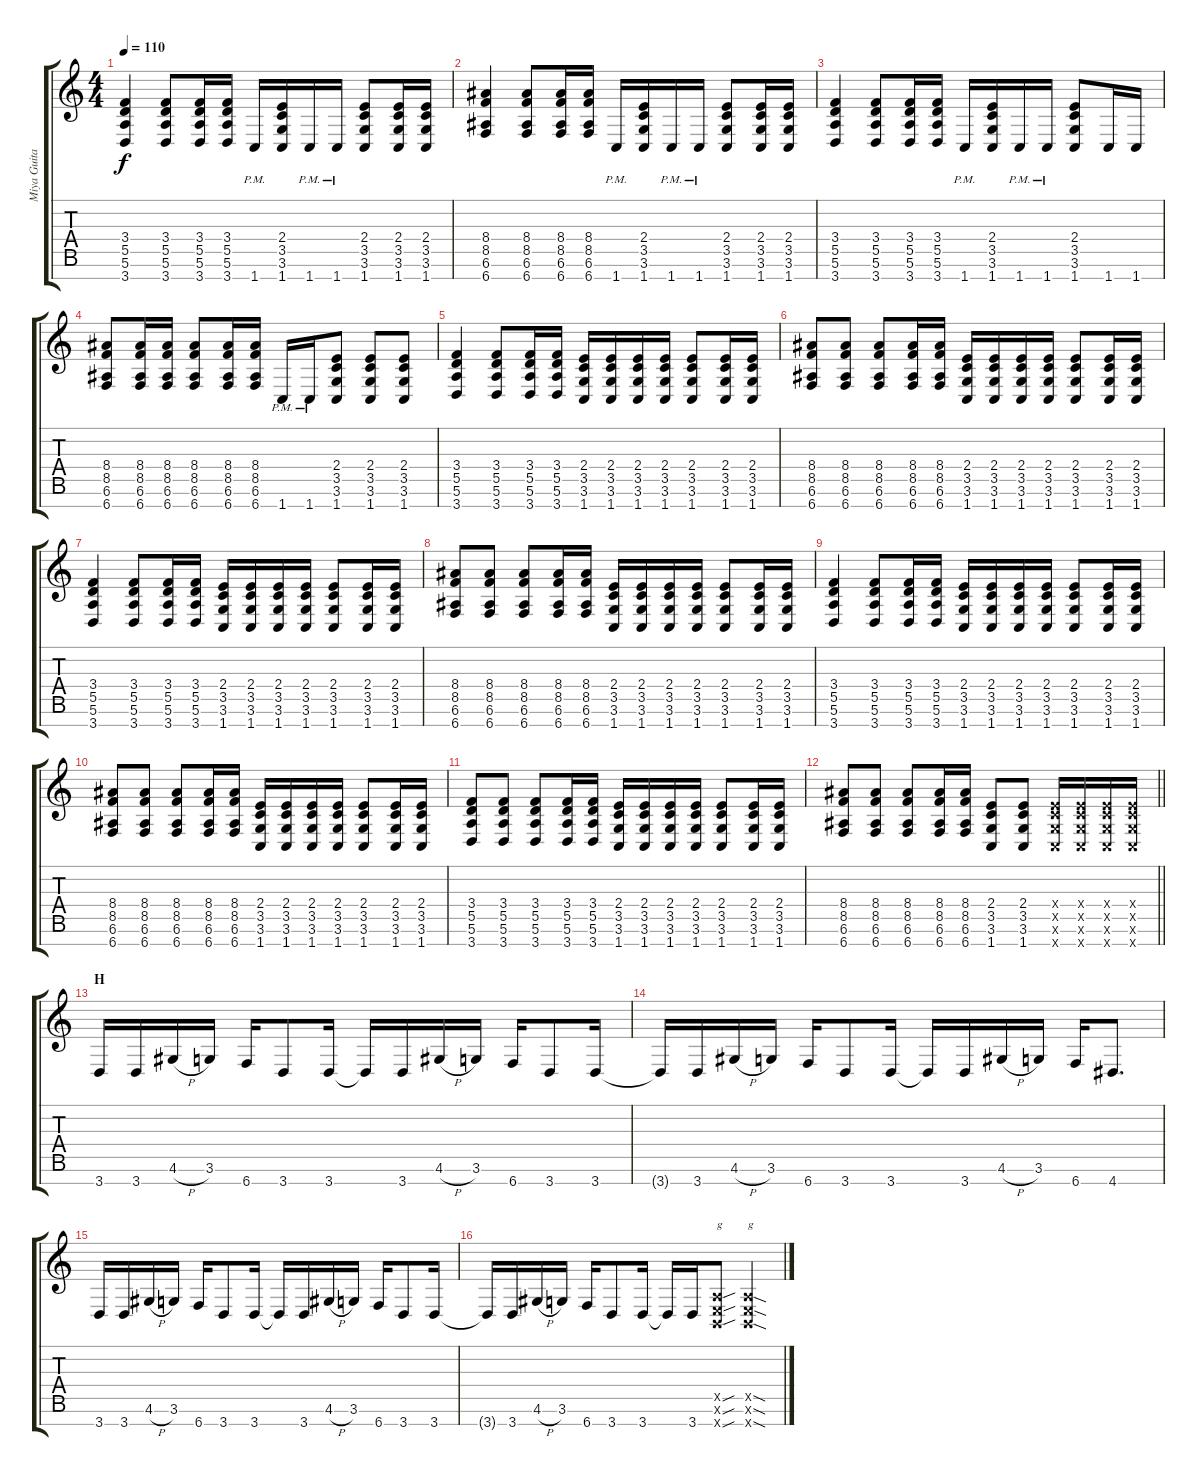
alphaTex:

\track ("Miya Guitar I" "Miya Guita") {instrument distortionguitar}
\staff {score tabs}
\tuning (E4 B3 G3 D3 A2 E2 B1) {hide}
\ts (4 4)
\tempo 110
\clef g2
\ks c
(3.4 5.5 5.6 3.7).4{dy f} (3.4 5.5 5.6 3.7).8 (3.4 5.5 5.6 3.7).16 (3.4 5.5 5.6 3.7).16 1.7{pm}.16 (2.4 3.5 3.6 1.7).16 1.7{pm}.16 1.7{pm}.16 (2.4 3.5 3.6 1.7).8 (2.4 3.5 3.6 1.7).16 (2.4 3.5 3.6 1.7).16 |
(8.4 8.5 6.6 6.7).4 (8.4 8.5 6.6 6.7).8 (8.4 8.5 6.6 6.7).16 (8.4 8.5 6.6 6.7).16 1.7{pm}.16 (2.4 3.5 3.6 1.7).16 1.7{pm}.16 1.7{pm}.16 (2.4 3.5 3.6 1.7).8 (2.4 3.5 3.6 1.7).16 (2.4 3.5 3.6 1.7).16 |
(3.4 5.5 5.6 3.7).4 (3.4 5.5 5.6 3.7).8 (3.4 5.5 5.6 3.7).16 (3.4 5.5 5.6 3.7).16 1.7{pm}.16 (2.4 3.5 3.6 1.7).16 1.7{pm}.16 1.7{pm}.16 (2.4 3.5 3.6 1.7).8 1.7.16 1.7.16 |
(8.4 8.5 6.6 6.7).8 (8.4 8.5 6.6 6.7).16 (8.4 8.5 6.6 6.7).16 (8.4 8.5 6.6 6.7).8 (8.4 8.5 6.6 6.7).16 (8.4 8.5 6.6 6.7).16 1.7{pm}.16 1.7{pm}.16 (2.4 3.5 3.6 1.7).8 (2.4 3.5 3.6 1.7).8 (2.4 3.5 3.6 1.7).8 |
(3.4 5.5 5.6 3.7).4 (3.4 5.5 5.6 3.7).8 (3.4 5.5 5.6 3.7).16 (3.4 5.5 5.6 3.7).16 (2.4 3.5 3.6 1.7).16 (2.4 3.5 3.6 1.7).16 (2.4 3.5 3.6 1.7).16 (2.4 3.5 3.6 1.7).16 (2.4 3.5 3.6 1.7).8 (2.4 3.5 3.6 1.7).16 (2.4 3.5 3.6 1.7).16 |
(8.4 8.5 6.6 6.7).8 (8.4 8.5 6.6 6.7).8 (8.4 8.5 6.6 6.7).8 (8.4 8.5 6.6 6.7).16 (8.4 8.5 6.6 6.7).16 (2.4 3.5 3.6 1.7).16 (2.4 3.5 3.6 1.7).16 (2.4 3.5 3.6 1.7).16 (2.4 3.5 3.6 1.7).16 (2.4 3.5 3.6 1.7).8 (2.4 3.5 3.6 1.7).16 (2.4 3.5 3.6 1.7).16 |
(3.4 5.5 5.6 3.7).4 (3.4 5.5 5.6 3.7).8 (3.4 5.5 5.6 3.7).16 (3.4 5.5 5.6 3.7).16 (2.4 3.5 3.6 1.7).16 (2.4 3.5 3.6 1.7).16 (2.4 3.5 3.6 1.7).16 (2.4 3.5 3.6 1.7).16 (2.4 3.5 3.6 1.7).8 (2.4 3.5 3.6 1.7).16 (2.4 3.5 3.6 1.7).16 |
(8.4 8.5 6.6 6.7).8 (8.4 8.5 6.6 6.7).8 (8.4 8.5 6.6 6.7).8 (8.4 8.5 6.6 6.7).16 (8.4 8.5 6.6 6.7).16 (2.4 3.5 3.6 1.7).16 (2.4 3.5 3.6 1.7).16 (2.4 3.5 3.6 1.7).16 (2.4 3.5 3.6 1.7).16 (2.4 3.5 3.6 1.7).8 (2.4 3.5 3.6 1.7).16 (2.4 3.5 3.6 1.7).16 |
(3.4 5.5 5.6 3.7).4 (3.4 5.5 5.6 3.7).8 (3.4 5.5 5.6 3.7).16 (3.4 5.5 5.6 3.7).16 (2.4 3.5 3.6 1.7).16 (2.4 3.5 3.6 1.7).16 (2.4 3.5 3.6 1.7).16 (2.4 3.5 3.6 1.7).16 (2.4 3.5 3.6 1.7).8 (2.4 3.5 3.6 1.7).16 (2.4 3.5 3.6 1.7).16 |
(8.4 8.5 6.6 6.7).8 (8.4 8.5 6.6 6.7).8 (8.4 8.5 6.6 6.7).8 (8.4 8.5 6.6 6.7).16 (8.4 8.5 6.6 6.7).16 (2.4 3.5 3.6 1.7).16 (2.4 3.5 3.6 1.7).16 (2.4 3.5 3.6 1.7).16 (2.4 3.5 3.6 1.7).16 (2.4 3.5 3.6 1.7).8 (2.4 3.5 3.6 1.7).16 (2.4 3.5 3.6 1.7).16 |
(3.4 5.5 5.6 3.7).8 (3.4 5.5 5.6 3.7).8 (3.4 5.5 5.6 3.7).8 (3.4 5.5 5.6 3.7).16 (3.4 5.5 5.6 3.7).16 (2.4 3.5 3.6 1.7).16 (2.4 3.5 3.6 1.7).16 (2.4 3.5 3.6 1.7).16 (2.4 3.5 3.6 1.7).16 (2.4 3.5 3.6 1.7).8 (2.4 3.5 3.6 1.7).16 (2.4 3.5 3.6 1.7).16 |
\barLineRight lightlight
(8.4 8.5 6.6 6.7).8 (8.4 8.5 6.6 6.7).8 (8.4 8.5 6.6 6.7).8 (8.4 8.5 6.6 6.7).16 (8.4 8.5 6.6 6.7).16 (2.4 3.5 3.6 1.7).8 (2.4 3.5 3.6 1.7).8 (2.4{x} 3.5{x} 3.6{x} 1.7{x}).16 (2.4{x} 3.5{x} 3.6{x} 1.7{x}).16 (2.4{x} 3.5{x} 3.6{x} 1.7{x}).16 (2.4{x} 3.5{x} 3.6{x} 1.7{x}).16 |
\section ("" "H")
3.7.16 3.7.16 4.6{h}.16 3.6.16 6.7.16 3.7.8 3.7.16 3.7{t}.16 3.7.16 4.6{h}.16 3.6.16 6.7.16 3.7.8 3.7.16 |
3.7{t}.16 3.7.16 4.6{h}.16 3.6.16 6.7.16 3.7.8 3.7.16 3.7{t}.16 3.7.16 4.6{h}.16 3.6.16 6.7.16 4.7.8{d} |
3.7.16 3.7.16 4.6{h}.16 3.6.16 6.7.16 3.7.8 3.7.16 3.7{t}.16 3.7.16 4.6{h}.16 3.6.16 6.7.16 3.7.8 3.7.16 |
3.7{t}.16 3.7.16 4.6{h}.16 3.6.16 6.7.16 3.7.8 3.7.16 3.7{t}.16 3.7.16 (0.5{sou x} 0.6{sou x} 0.7{sou x}).8{txt "g"} (0.5{sod x} 0.6{sod x} 0.7{sod x}).4{txt "g"}
